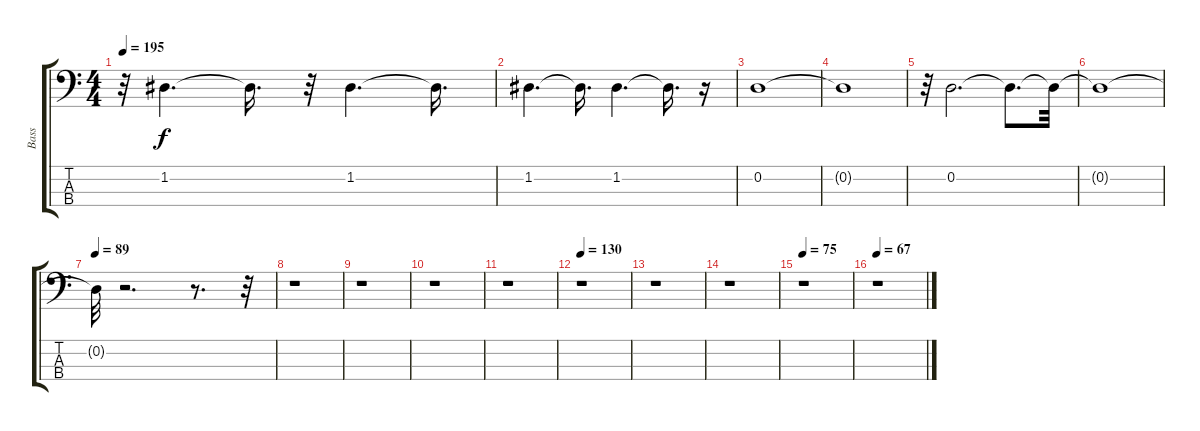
\track ("Bass" "Bass") {instrument acousticbass}
\staff {score tabs}
\tuning (G2 D2 A1 E1) {hide}
\ts (4 4)
\tempo 195
\clef f4
\ks c
r.32{dy f} 1.2.4{d} 1.2{t}.16{d} r.32 1.2.4{d} 1.2{t}.16{d} |
1.2.4{d} 1.2{t}.16{d} 1.2.4{d} 1.2{t}.16{d} r.16 |
0.2.1 |
0.2{t}.1 |
r.32 0.2.2{d} 0.2{t}.8{d} 0.2{t}.32 |
0.2{t}.1 |
\tempo 89
0.2{t}.32 r.2{d} r.8{d} r.32 |
r.1 |
r.1 |
r.1 |
r.1 |
\tempo 130
r.1 |
r.1 |
r.1 |
\tempo 75
r.1 |
\tempo 67
r.1
